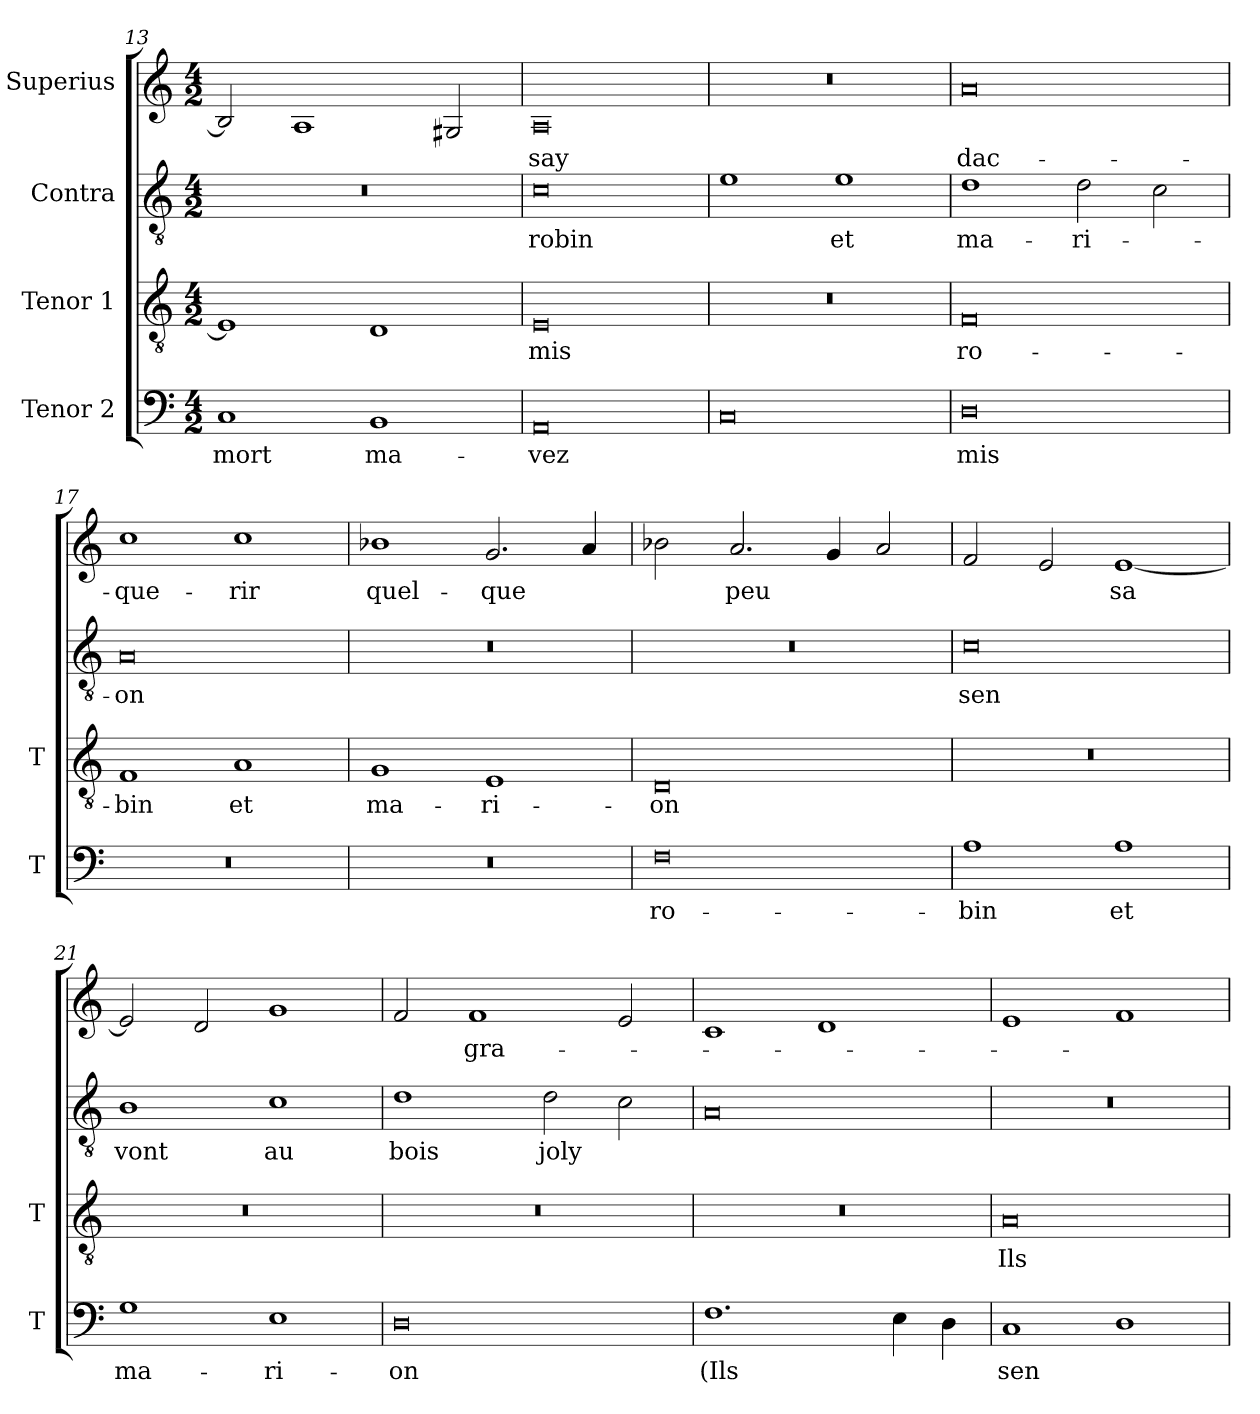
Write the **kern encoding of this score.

**kern	**text	**kern	**text	**kern	**text	**kern	**text
*part4	*part4	*part3	*part3	*part2	*part2	*part1	*part1
*staff4	*staff4	*staff3	*staff3	*staff2	*staff2	*staff1	*staff1
*I"Tenor 2	*	*I"Tenor 1	*	*I"Contra	*	*I"Superius	*
*I'T	*	*I'T	*	*	*	*	*
*clefF4	*	*clefGv2	*	*clefGv2	*	*clefG2	*
*M4/2	*	*M4/2	*	*M4/2	*	*M4/2	*
=13	=13	=13	=13	=13	=13	=13	=13
1C	-mort	1E]	.	0r	.	2B]	.
.	.	.	.	.	.	1A	.
1BB	ma-	1D	.	.	.	.	.
.	.	.	.	.	.	2G#X	.
=14	=14	=14	=14	=14	=14	=14	=14
0AA	-vez	0E	-mis	0c	-robin	0A	-say
=15	=15	=15	=15	=15	=15	=15	=15
0C	.	0r	.	1e	.	0r	.
.	.	.	.	1e	-et	.	.
=16	=16	=16	=16	=16	=16	=16	=16
0D	-mis	0F	ro-	1d	ma-	0a	dac-
.	.	.	.	2d	-ri-	.	.
.	.	.	.	2c	.	.	.
=17	=17	=17	=17	=17	=17	=17	=17
0r	.	1F	-bin	0A	-on	1cc	-que-
.	.	1A	-et	.	.	1cc	-rir
=18	=18	=18	=18	=18	=18	=18	=18
0r	.	1G	ma-	0r	.	1b-X	quel-
.	.	1E	-ri-	.	.	2.g	-que
.	.	.	.	.	.	4a	.
=19	=19	=19	=19	=19	=19	=19	=19
0F	ro-	0D	-on	0r	.	2b-X	.
.	.	.	.	.	.	2.a	-peu
.	.	.	.	.	.	4g	.
.	.	.	.	.	.	2a	.
=20	=20	=20	=20	=20	=20	=20	=20
1A	-bin	0r	.	0c	-sen	2f	.
.	.	.	.	.	.	2e	.
1A	-et	.	.	.	.	[1e	-sa
=21	=21	=21	=21	=21	=21	=21	=21
1G	ma-	0r	.	1B	-vont	2e]	.
.	.	.	.	.	.	2d	.
1E	-ri-	.	.	1c	-au	1g	.
=22	=22	=22	=22	=22	=22	=22	=22
0D	-on	0r	.	1d	-bois	2f	.
.	.	.	.	.	.	1f	gra-
.	.	.	.	2d	-joly	.	.
.	.	.	.	2c	.	2e	.
=23	=23	=23	=23	=23	=23	=23	=23
1.F	-(Ils	0r	.	0A	.	1c	.
.	.	.	.	.	.	1d	.
4E	.	.	.	.	.	.	.
4D	.	.	.	.	.	.	.
=24	=24	=24	=24	=24	=24	=24	=24
1C	-sen	0A	-Ils	0r	.	1e	.
1D	.	.	.	.	.	1f	.
=	=	=	=	=	=	=	=
*-	*-	*-	*-	*-	*-	*-	*-
